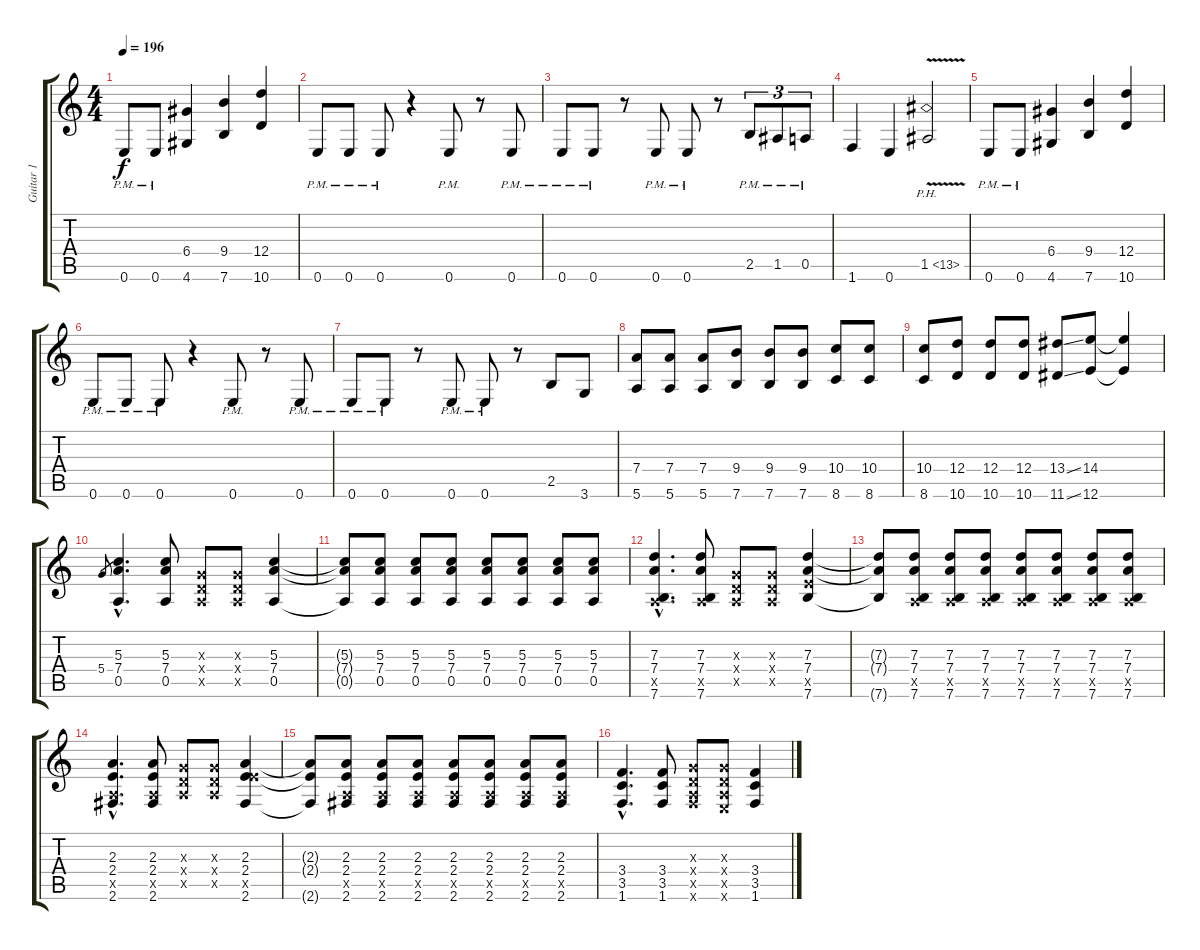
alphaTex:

\track ("Guitar 1" "Guitar 1") {instrument distortionguitar}
\staff {score tabs}
\tuning (E4 B3 G3 D3 A2 E2) {hide}
\ts (4 4)
\tempo 196
\clef g2
\ks c
0.6{pm}.8{dy f} 0.6{pm}.8 (6.4 4.6).4 (9.4 7.6).4 (12.4 10.6).4 |
0.6{pm}.8 0.6{pm}.8 0.6{pm}.8 r.4 0.6{pm}.8 r.8 0.6{pm}.8 |
0.6{pm}.8 0.6{pm}.8 r.8 0.6{pm}.8 0.6{pm}.8 r.8 2.5{pm}.8{tu (3 2)} 1.5{pm}.8{tu (3 2)} 0.5{pm}.8{tu (3 2)} |
1.6.4 0.6.4 1.5{ph 12 v}.2 |
0.6{pm}.8 0.6{pm}.8 (6.4 4.6).4 (9.4 7.6).4 (12.4 10.6).4 |
0.6{pm}.8 0.6{pm}.8 0.6{pm}.8 r.4 0.6{pm}.8 r.8 0.6{pm}.8 |
0.6{pm}.8 0.6{pm}.8 r.8 0.6{pm}.8 0.6{pm}.8 r.8 2.5.8 3.6.8 |
(7.4 5.6).8 (7.4 5.6).8 (7.4 5.6).8 (9.4 7.6).8 (9.4 7.6).8 (9.4 7.6).8 (10.4 8.6).8 (10.4 8.6).8 |
(10.4 8.6).8 (12.4 10.6).8 (12.4 10.6).8 (12.4 10.6).8 (13.4{ss} 11.6{ss}).8 (14.4 12.6).8 (14.4{t} 12.6{t}).4 |
5.4.8{gr} (5.3{hac} 7.4{hac} 0.5{hac}).4{d} (5.3 7.4 0.5).8 (0.3{x} 0.4{x} 0.5{x}).8 (0.3{x} 0.4{x} 0.5{x}).8 (5.3 7.4 0.5).4 |
(5.3{t} 7.4{t} 0.5{t}).8 (5.3 7.4 0.5).8 (5.3 7.4 0.5).8 (5.3 7.4 0.5).8 (5.3 7.4 0.5).8 (5.3 7.4 0.5).8 (5.3 7.4 0.5).8 (5.3 7.4 0.5).8 |
(7.3{hac} 7.4{hac} 0.5{hac x} 7.6{hac}).4{d} (7.3 7.4 0.5{x} 7.6).8 (0.3{x} 0.4{x} 0.5{x}).8 (0.3{x} 0.4{x} 0.5{x}).8 (7.3 7.4 7.5{x} 7.6).4 |
(7.3{t} 7.4{t} 7.6{t}).8 (7.3 7.4 0.5{x} 7.6).8 (7.3 7.4 0.5{x} 7.6).8 (7.3 7.4 0.5{x} 7.6).8 (7.3 7.4 0.5{x} 7.6).8 (7.3 7.4 0.5{x} 7.6).8 (7.3 7.4 0.5{x} 7.6).8 (7.3 7.4 0.5{x} 7.6).8 |
(2.3{hac} 2.4{hac} 0.5{hac x} 2.6{hac}).4{d} (2.3 2.4 0.5{x} 2.6).8 (0.3{x} 0.4{x} 0.5{x}).8 (0.3{x} 0.4{x} 0.5{x}).8 (2.3 2.4 7.5{x} 2.6).4 |
(2.3{t} 2.4{t} 2.6{t}).8 (2.3 2.4 0.5{x} 2.6).8 (2.3 2.4 0.5{x} 2.6).8 (2.3 2.4 0.5{x} 2.6).8 (2.3 2.4 0.5{x} 2.6).8 (2.3 2.4 0.5{x} 2.6).8 (2.3 2.4 0.5{x} 2.6).8 (2.3 2.4 0.5{x} 2.6).8 |
(3.4{hac} 3.5{hac} 1.6{hac}).4{d} (3.4 3.5 1.6).8 (0.3{x} 0.4{x} 0.5{x} 1.6{x}).8 (0.3{x} 0.4{x} 0.5{x} 0.6{x}).8 (3.4 3.5 1.6).4
